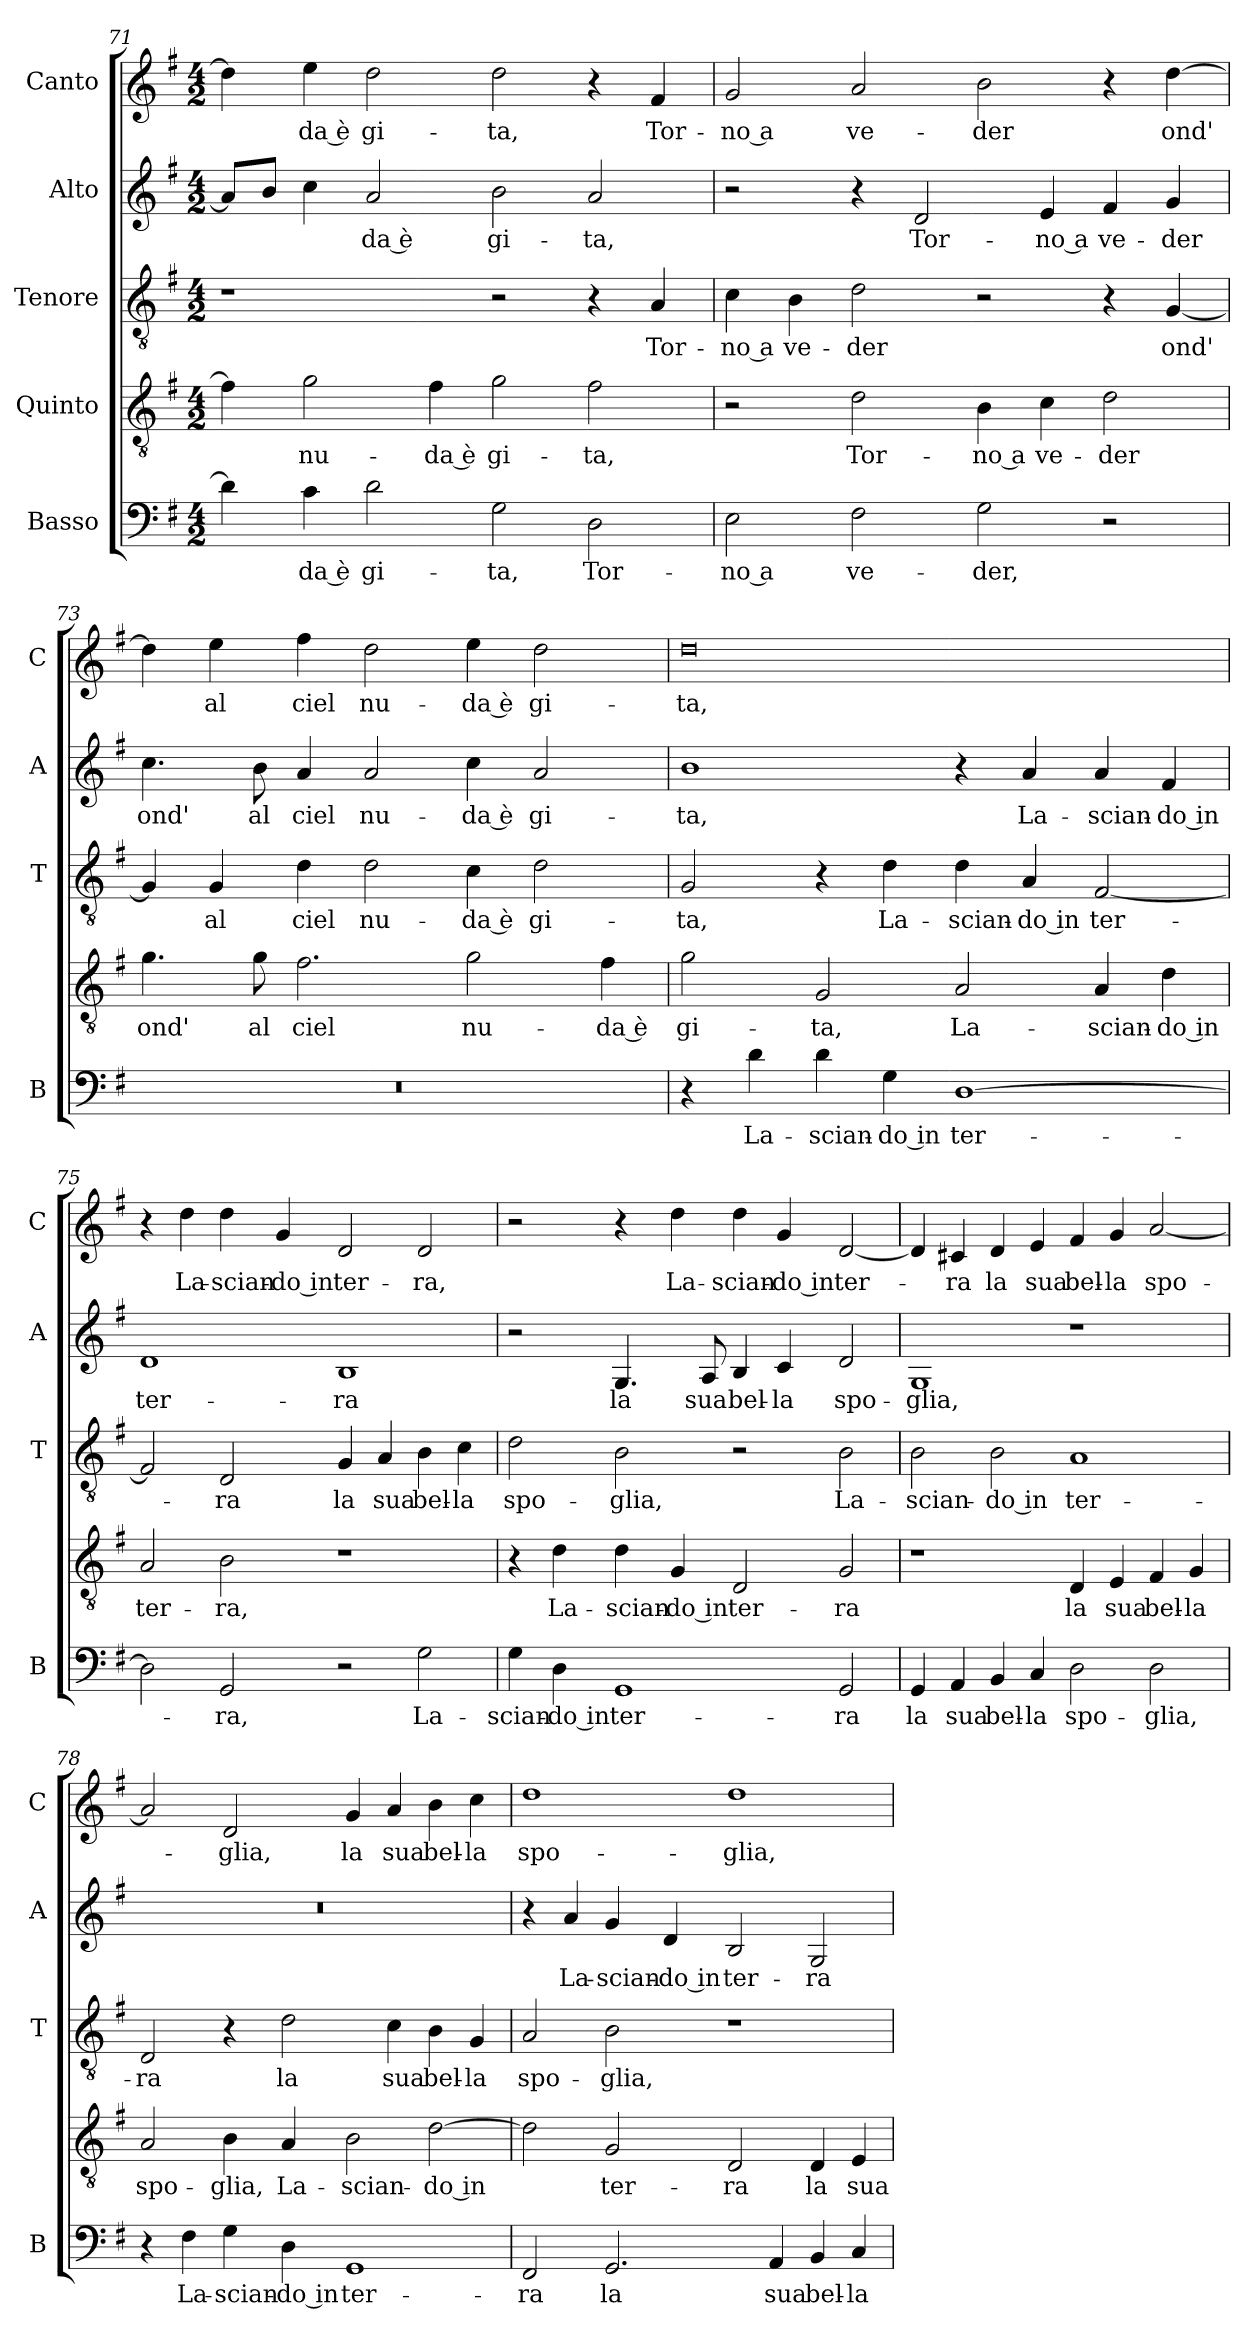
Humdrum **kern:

**kern	**text	**kern	**text	**kern	**text	**kern	**text	**kern	**text
*part5	*part5	*part4	*part4	*part3	*part3	*part2	*part2	*part1	*part1
*staff5	*staff5	*staff4	*staff4	*staff3	*staff3	*staff2	*staff2	*staff1	*staff1
*I"Basso	*	*I"Quinto	*	*I"Tenore	*	*I"Alto	*	*I"Canto	*
*I'B	*	*	*	*I'T	*	*I'A	*	*I'C	*
*clefF4	*	*clefGv2	*	*clefGv2	*	*clefG2	*	*clefG2	*
*k[f#]	*	*k[f#]	*	*k[f#]	*	*k[f#]	*	*k[f#]	*
*G:	*	*G:	*	*G:	*	*G:	*	*G:	*
*M4/2	*	*M4/2	*	*M4/2	*	*M4/2	*	*M4/2	*
=71	=71	=71	=71	=71	=71	=71	=71	=71	=71
4d\]	.	4f#\]	.	1r	.	8a/L]	.	4dd\]	.
.	.	.	.	.	.	8b/J	.	.	.
!	!LO:LY:b	!	!LO:LY:b	!	!	!	!	!	!LO:LY:b
4c\	-da è	2g\	nu-	.	.	4cc\	.	4ee\	-da è
!	!LO:LY:b	!	!	!	!	!	!LO:LY:b	!	!LO:LY:b
2d\	gi-	.	.	.	.	2a/	-da è	2dd\	gi-
!	!	!	!LO:LY:b	!	!	!	!	!	!
.	.	4f#\	-da è	.	.	.	.	.	.
!	!LO:LY:b	!	!LO:LY:b	!	!	!	!LO:LY:b	!	!LO:LY:b
2G\	-ta,	2g\	gi-	2r	.	2b\	gi-	2dd\	-ta,
!	!LO:LY:b	!	!LO:LY:b	!	!	!	!LO:LY:b	!	!
2D\	Tor-	2f#\	-ta,	4r	.	2a/	-ta,	4r	.
!	!	!	!	!	!LO:LY:b	!	!	!	!LO:LY:b
.	.	.	.	4A/	Tor-	.	.	4f#/	Tor-
=72	=72	=72	=72	=72	=72	=72	=72	=72	=72
!	!LO:LY:b	!	!	!	!LO:LY:b	!	!	!	!LO:LY:b
2E\	-no a	2r	.	4c\	-no a	2r	.	2g/	-no a
!	!	!	!	!	!LO:LY:b	!	!	!	!
.	.	.	.	4B\	ve-	.	.	.	.
!	!LO:LY:b	!	!LO:LY:b	!	!LO:LY:b	!	!	!	!LO:LY:b
2F#\	ve-	2d\	Tor-	2d\	-der	4r	.	2a/	ve-
!	!	!	!	!	!	!	!LO:LY:b	!	!
.	.	.	.	.	.	2d/	Tor-	.	.
!	!LO:LY:b	!	!LO:LY:b	!	!	!	!	!	!LO:LY:b
2G\	-der,	4B\	-no a	2r	.	.	.	2b\	-der
!	!	!	!LO:LY:b	!	!	!	!LO:LY:b	!	!
.	.	4c\	ve-	.	.	4e/	-no a	.	.
!	!	!	!LO:LY:b	!	!	!	!LO:LY:b	!	!
2r	.	2d\	-der	4r	.	4f#/	ve-	4r	.
!	!	!	!	!	!LO:LY:b	!	!LO:LY:b	!	!LO:LY:b
.	.	.	.	[4G/	ond'	4g/	-der	[4dd\	ond'
=73	=73	=73	=73	=73	=73	=73	=73	=73	=73
!	!	!	!LO:LY:b	!	!	!	!LO:LY:b	!	!
0r	.	4.g\	ond'	4G/]	.	4.cc\	ond'	4dd\]	.
!	!	!	!	!	!LO:LY:b	!	!	!	!LO:LY:b
.	.	.	.	4G/	al	.	.	4ee\	al
!	!	!	!LO:LY:b	!	!	!	!LO:LY:b	!	!
.	.	8g\	al	.	.	8b\	al	.	.
!	!	!	!LO:LY:b	!	!LO:LY:b	!	!LO:LY:b	!	!LO:LY:b
.	.	2.f#\	ciel	4d\	ciel	4a/	ciel	4ff#\	ciel
!	!	!	!	!	!LO:LY:b	!	!LO:LY:b	!	!LO:LY:b
.	.	.	.	2d\	nu-	2a/	nu-	2dd\	nu-
!	!	!	!LO:LY:b	!	!LO:LY:b	!	!LO:LY:b	!	!LO:LY:b
.	.	2g\	nu-	4c\	-da è	4cc\	-da è	4ee\	-da è
!	!	!	!	!	!LO:LY:b	!	!LO:LY:b	!	!LO:LY:b
.	.	.	.	2d\	gi-	2a/	gi-	2dd\	gi-
!	!	!	!LO:LY:b	!	!	!	!	!	!
.	.	4f#\	-da è	.	.	.	.	.	.
!!LO:PB:g=z
=74	=74	=74	=74	=74	=74	=74	=74	=74	=74
!	!	!	!LO:LY:b	!	!LO:LY:b	!	!LO:LY:b	!	!LO:LY:b
4r	.	2g\	gi-	2G/	-ta,	1b	-ta,	0dd	-ta,
!	!LO:LY:b	!	!	!	!	!	!	!	!
4d\	La-	.	.	.	.	.	.	.	.
!	!LO:LY:b	!	!LO:LY:b	!	!	!	!	!	!
4d\	-scian-	2G/	-ta,	4r	.	.	.	.	.
!	!LO:LY:b	!	!	!	!LO:LY:b	!	!	!	!
4G\	-do in	.	.	4d\	La-	.	.	.	.
!	!LO:LY:b	!	!LO:LY:b	!	!LO:LY:b	!	!	!	!
[1D	ter-	2A/	La-	4d\	-scian-	4r	.	.	.
!	!	!	!	!	!LO:LY:b	!	!LO:LY:b	!	!
.	.	.	.	4A/	-do in	4a/	La-	.	.
!	!	!	!LO:LY:b	!	!LO:LY:b	!	!LO:LY:b	!	!
.	.	4A/	-scian-	[2F#/	ter-	4a/	-scian-	.	.
!	!	!	!LO:LY:b	!	!	!	!LO:LY:b	!	!
.	.	4d\	-do in	.	.	4f#/	-do in	.	.
=75	=75	=75	=75	=75	=75	=75	=75	=75	=75
!	!	!	!LO:LY:b	!	!	!	!LO:LY:b	!	!
2D\]	.	2A/	ter-	2F#/]	.	1d	ter-	4r	.
!	!	!	!	!	!	!	!	!	!LO:LY:b
.	.	.	.	.	.	.	.	4dd\	La-
!	!LO:LY:b	!	!LO:LY:b	!	!LO:LY:b	!	!	!	!LO:LY:b
2GG/	-ra,	2B\	-ra,	2D/	-ra	.	.	4dd\	-scian-
!	!	!	!	!	!	!	!	!	!LO:LY:b
.	.	.	.	.	.	.	.	4g/	-do in
!	!	!	!	!	!LO:LY:b	!	!LO:LY:b	!	!LO:LY:b
2r	.	1r	.	4G/	la	1B	-ra	2d/	ter-
!	!	!	!	!	!LO:LY:b	!	!	!	!
.	.	.	.	4A/	sua	.	.	.	.
!	!LO:LY:b	!	!	!	!LO:LY:b	!	!	!	!LO:LY:b
2G\	La-	.	.	4B\	bel-	.	.	2d/	-ra,
!	!	!	!	!	!LO:LY:b	!	!	!	!
.	.	.	.	4c\	-la	.	.	.	.
=76	=76	=76	=76	=76	=76	=76	=76	=76	=76
!	!LO:LY:b	!	!	!	!LO:LY:b	!	!	!	!
4G\	-scian-	4r	.	2d\	spo-	2r	.	2r	.
!	!LO:LY:b	!	!LO:LY:b	!	!	!	!	!	!
4D\	-do in	4d\	La-	.	.	.	.	.	.
!	!LO:LY:b	!	!LO:LY:b	!	!LO:LY:b	!	!LO:LY:b	!	!
1GG	ter-	4d\	-scian-	2B\	-glia,	4.G/	la	4r	.
!	!	!	!LO:LY:b	!	!	!	!	!	!LO:LY:b
.	.	4G/	-do in	.	.	.	.	4dd\	La-
!	!	!	!	!	!	!	!LO:LY:b	!	!
.	.	.	.	.	.	8A/	sua	.	.
!	!	!	!LO:LY:b	!	!	!	!LO:LY:b	!	!LO:LY:b
.	.	2D/	ter-	2r	.	4B/	bel-	4dd\	-scian-
!	!	!	!	!	!	!	!LO:LY:b	!	!LO:LY:b
.	.	.	.	.	.	4c/	-la	4g/	-do in
!	!LO:LY:b	!	!LO:LY:b	!	!LO:LY:b	!	!LO:LY:b	!	!LO:LY:b
2GG/	-ra	2G/	-ra	2B\	La-	2d/	spo-	[2d/	ter-
!!LO:LB:g=z
=77	=77	=77	=77	=77	=77	=77	=77	=77	=77
!	!LO:LY:b	!	!	!	!LO:LY:b	!	!LO:LY:b	!	!
4GG/	la	1r	.	2B\	-scian-	1G	-glia,	4d/]	.
!	!LO:LY:b	!	!	!	!	!	!	!	!LO:LY:b
4AA/	sua	.	.	.	.	.	.	4c#X/	-ra
!	!LO:LY:b	!	!	!	!LO:LY:b	!	!	!	!LO:LY:b
4BB/	bel-	.	.	2B\	-do in	.	.	4d/	la
!	!LO:LY:b	!	!	!	!	!	!	!	!LO:LY:b
4C/	-la	.	.	.	.	.	.	4e/	sua
!	!LO:LY:b	!	!LO:LY:b	!	!LO:LY:b	!	!	!	!LO:LY:b
2D\	spo-	4D/	la	1A	ter-	1r	.	4f#/	bel-
!	!	!	!LO:LY:b	!	!	!	!	!	!LO:LY:b
.	.	4E/	sua	.	.	.	.	4g/	-la
!	!LO:LY:b	!	!LO:LY:b	!	!	!	!	!	!LO:LY:b
2D\	-glia,	4F#/	bel-	.	.	.	.	[2a/	spo-
!	!	!	!LO:LY:b	!	!	!	!	!	!
.	.	4G/	-la	.	.	.	.	.	.
=78	=78	=78	=78	=78	=78	=78	=78	=78	=78
!	!	!	!LO:LY:b	!	!LO:LY:b	!	!	!	!
4r	.	2A/	spo-	2D/	-ra	0r	.	2a/]	.
!	!LO:LY:b	!	!	!	!	!	!	!	!
4F#\	La-	.	.	.	.	.	.	.	.
!	!LO:LY:b	!	!LO:LY:b	!	!	!	!	!	!LO:LY:b
4G\	-scian-	4B\	-glia,	4r	.	.	.	2d/	-glia,
!	!LO:LY:b	!	!LO:LY:b	!	!LO:LY:b	!	!	!	!
4D\	-do in	4A/	La-	2d\	la	.	.	.	.
!	!LO:LY:b	!	!LO:LY:b	!	!	!	!	!	!LO:LY:b
1GG	ter-	2B\	-scian-	.	.	.	.	4g/	la
!	!	!	!	!	!LO:LY:b	!	!	!	!LO:LY:b
.	.	.	.	4c\	sua	.	.	4a/	sua
!	!	!	!LO:LY:b	!	!LO:LY:b	!	!	!	!LO:LY:b
.	.	[2d\	-do in	4B\	bel-	.	.	4b\	bel-
!	!	!	!	!	!LO:LY:b	!	!	!	!LO:LY:b
.	.	.	.	4G/	-la	.	.	4cc\	-la
=79	=79	=79	=79	=79	=79	=79	=79	=79	=79
!	!LO:LY:b	!	!	!	!LO:LY:b	!	!	!	!LO:LY:b
2FF#/	-ra	2d\]	.	2A/	spo-	4r	.	1dd	spo-
!	!	!	!	!	!	!	!LO:LY:b	!	!
.	.	.	.	.	.	4a/	La-	.	.
!	!LO:LY:b	!	!LO:LY:b	!	!LO:LY:b	!	!LO:LY:b	!	!
2.GG/	la	2G/	ter-	2B\	-glia,	4g/	-scian-	.	.
!	!	!	!	!	!	!	!LO:LY:b	!	!
.	.	.	.	.	.	4d/	-do in	.	.
!	!	!	!LO:LY:b	!	!	!	!LO:LY:b	!	!LO:LY:b
.	.	2D/	-ra	1r	.	2B/	ter-	1dd	-glia,
!	!LO:LY:b	!	!	!	!	!	!	!	!
4AA/	sua	.	.	.	.	.	.	.	.
!	!LO:LY:b	!	!LO:LY:b	!	!	!	!LO:LY:b	!	!
4BB/	bel-	4D/	la	.	.	2G/	-ra	.	.
!	!LO:LY:b	!	!LO:LY:b	!	!	!	!	!	!
4C/	-la	4E/	sua	.	.	.	.	.	.
=	=	=	=	=	=	=	=	=	=
*-	*-	*-	*-	*-	*-	*-	*-	*-	*-
